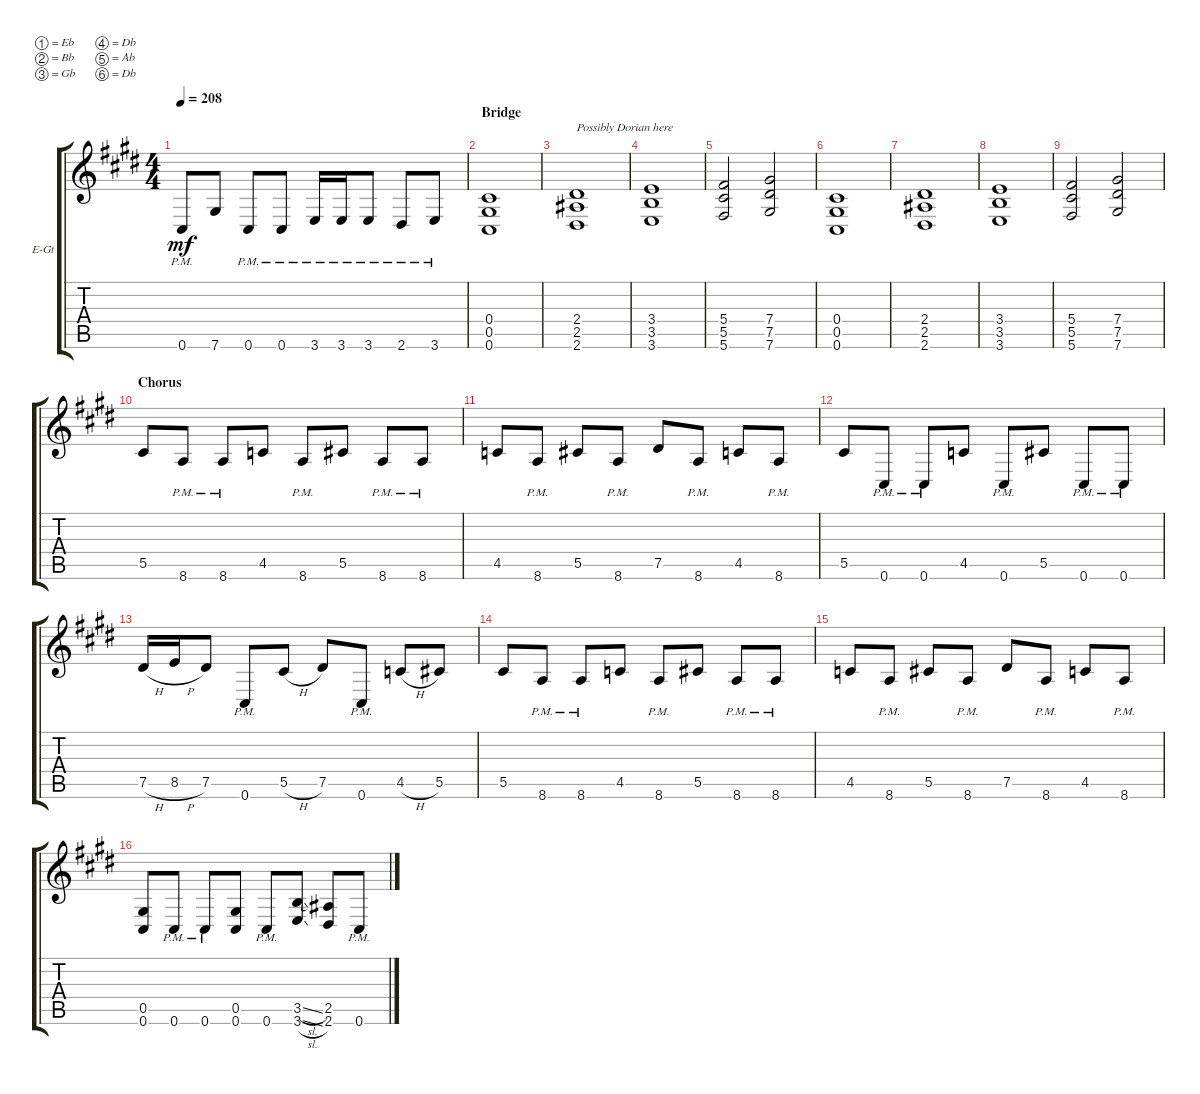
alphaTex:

\defaultSystemsLayout 4
\bracketExtendMode groupsimilarinstruments
\firstSystemTrackNameOrientation horizontal
\otherSystemsTrackNameOrientation horizontal
\track ("Nik Davies - Guitar" "E-Gt") {instrument distortionguitar}
\staff {score tabs}
\tuning (Eb4 Bb3 Gb3 Db3 Ab2 Db2)
\ts (4 4)
\tempo 208
\clef g2
\ks c#minor
0.6{pm}.8{dy mf} 7.6.8 0.6{pm}.8 0.6{pm}.8 3.6{pm}.16 3.6{pm}.16 3.6{pm}.8 2.6{pm}.8 3.6{pm}.8 |
\section ("" "Bridge")
(0.6 0.5 0.4).1 |
(2.6 2.5 2.4).1{txt "Possibly Dorian here"} |
(3.6 3.5 3.4).1 |
(5.6 5.5 5.4).2 (7.4 7.6 7.5).2 |
(0.6 0.5 0.4).1 |
(2.6 2.5 2.4).1 |
(3.6 3.5 3.4).1 |
(5.6 5.5 5.4).2 (7.4 7.6 7.5).2 |
\section ("" "Chorus")
5.5.8 8.6{pm}.8 8.6{pm}.8 4.5.8 8.6{pm}.8 5.5.8 8.6{pm}.8 8.6{pm}.8 |
4.5.8 8.6{pm}.8 5.5.8 8.6{pm}.8 7.5.8 8.6{pm}.8 4.5.8 8.6{pm}.8 |
5.5.8 0.6{pm}.8 0.6{pm}.8 4.5.8 0.6{pm}.8 5.5.8 0.6{pm}.8 0.6{pm}.8 |
7.5{h}.16 8.5{h}.16 7.5.8 0.6{pm}.8 5.5{h}.8 7.5.8 0.6{pm}.8 4.5{h}.8 5.5.8 |
5.5.8 8.6{pm}.8 8.6{pm}.8 4.5.8 8.6{pm}.8 5.5.8 8.6{pm}.8 8.6{pm}.8 |
4.5.8 8.6{pm}.8 5.5.8 8.6{pm}.8 7.5.8 8.6{pm}.8 4.5.8 8.6{pm}.8 |
(0.5 0.6).8 0.6{pm}.8 0.6{pm}.8 (0.6 0.5).8 0.6{pm}.8 (3.6{sl} 3.5{sl}).8 (2.5 2.6).8 0.6{pm}.8
